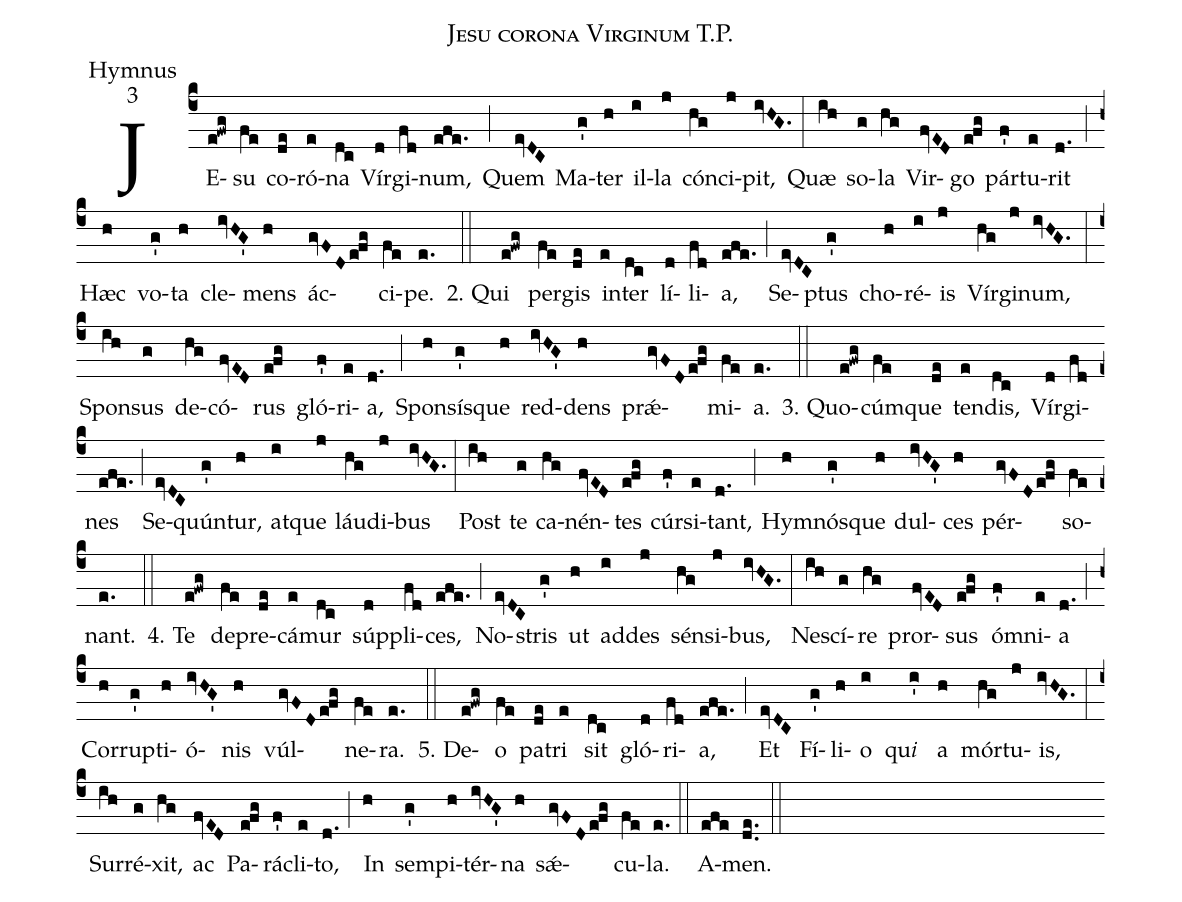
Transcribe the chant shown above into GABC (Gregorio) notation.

name:Jesu corona Virginum T.P.;
office-part:Hymnus;
mode:3;
%%
(c4) <v>\def\J{\raise2pt\hbox{J}}\J</v>E(e!fwg)su(fe) co(de)ró(e)na(dc) Vír(d)gi(fd)num,(efe.) (;)
Quem(evDC) Ma(g')ter(h) il(i)la(j) cón(hg)ci(j)pit,(ivHG.) (:)
Quæ(ih) so(g)la(hg) Vir(fvED)go(efg) pár(f')tu(e)rit(d.) (;)
Hæc(h) vo(g')ta(h) cle(ivHG')mens(h) ác(gvFD/efg)ci(fe)pe.(e.) (::)

2. Qui(e!fwg) per(fe)gis(de) in(e)ter(dc) lí(d)li(fd)a,(efe.) (;)
Se(evDC)ptus(g') cho(h)ré(i)is(j) Vír(hg)gi(j)num,(ivHG.) (:)
Spon(ih)sus(g) de(hg)có(fvED)rus(efg) gló(f')ri(e)a,(d.) (;)
Spon(h)sís(g')que(h) red(ivHG')dens(h) prǽ(gvFD/efg)mi(fe)a.(e.) (::)

3. Quo(e!fwg)cúm(fe)que(de) ten(e)dis,(dc) Vír(d)gi(fd)nes(efe.) (;)
Se(evDC)quún(g')tur,(h) at(i)que(j) láu(hg)di(j)bus(ivHG.) (:)
Post(ih) te(g) ca(hg)nén(fvED)tes(efg) cúr(f')si(e)tant,(d.) (;)
Hym(h)nós(g')que(h) dul(ivHG')ces(h) pér(gvFD/efg)so(fe)nant.(e.) (::)

4. Te(e!fwg) de(fe)pre(de)cá(e)mur(dc) súp(d)pli(fd)ces,(efe.) (;)
No(evDC)stris(g') ut(h) ad(i)des(j) sén(hg)si(j)bus,(ivHG.) (:)
Ne(ih)scí(g)re(hg) pror(fvED)sus(efg) ó(f')mni(e)a(d.) (;)
Cor(h)rup(g')ti(h)ó(ivHG')nis(h) vúl(gvFD/efg)ne(fe)ra.(e.) (::)

5. De(e!fwg)o(fe) pa(de)tri(e) sit(dc) gló(d)ri(fd)a,(efe.) (;)
Et(evDC) Fí(g')li(h)o(i) qu<i>i</i>(i') a(h) mór(hg)tu(j)is,(ivHG.) (:)
Sur(ih)ré(g)xit,(hg) ac(fvED) Pa(efg)rá(f')cli(e)to,(d.) (;)
In(h) sem(g')pi(h)tér(ivHG')na(h) sǽ(gvFD/efg)cu(fe)la.(e.) (::)
A(efe)men.(de..) (::)
